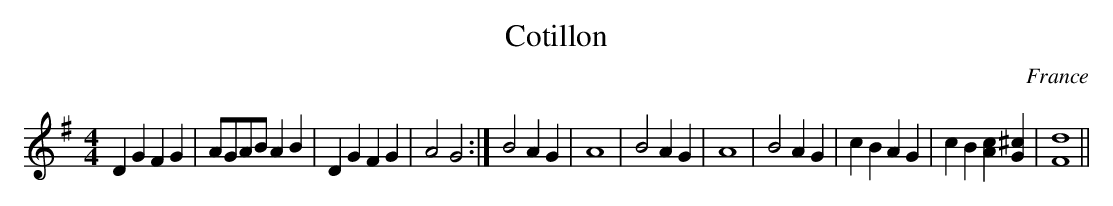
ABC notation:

X:1
T:Cotillon
M:4/4
O:France
K:G major
D2G2F2G2|AGABA2B2|D2G2F2G2|A4G4:|\
B4A2G2|A8|B4A2G2|A8|B4A2G2|c2B2A2G2|\
c2B2[A2c2][G2^c2]|[F8d8]||
